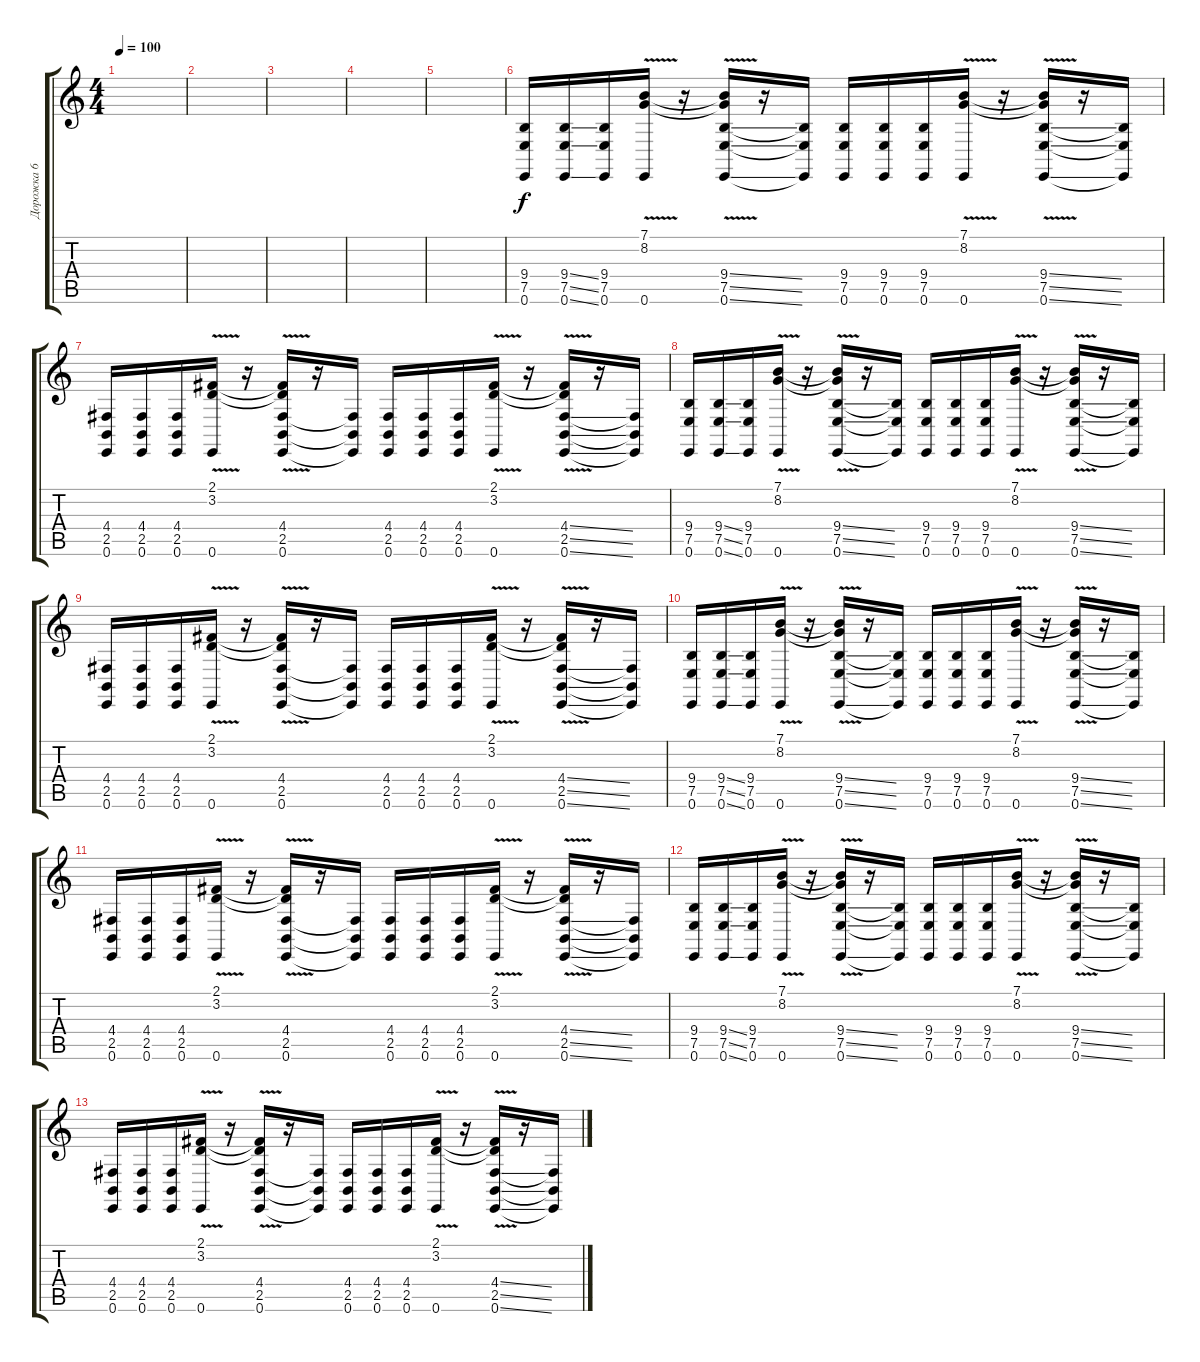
\track ("Дорожка 6" "Дорожка 6") {instrument lead1square}
\staff {score tabs}
\tuning (E4 B3 G3 D3 A2 E2) {hide}
\ts (4 4)
\tempo 100
\clef g2
\ks c
|
|
|
|
|
(9.4 7.5 0.6).16 (9.4{ss} 7.5{ss} 0.6{ss}).16 (9.4 7.5 0.6).16 (7.1{v} 8.2{v} 0.6).16 r.16 (7.1{t} 8.2{t} 9.4{ss} 7.5{ss} 0.6{ss}).16 r.16 (9.4{t} 7.5{t} 0.6{t}).16 (9.4 7.5 0.6).16 (9.4 7.5 0.6).16 (9.4 7.5 0.6).16 (7.1{v} 8.2{v} 0.6).16 r.16 (7.1{t} 8.2{t} 9.4{ss} 7.5{ss} 0.6{ss}).16 r.16 (9.4{t} 7.5{t} 0.6{t}).16 |
(4.4 2.5 0.6).16 (4.4 2.5 0.6).16 (4.4 2.5 0.6).16 (2.1{v} 3.2{v} 0.6).16 r.16 (2.1{t} 3.2{t} 4.4 2.5 0.6).16 r.16 (4.4{t} 2.5{t} 0.6{t}).16 (4.4 2.5 0.6).16 (4.4 2.5 0.6).16 (4.4 2.5 0.6).16 (2.1{v} 3.2{v} 0.6).16 r.16 (2.1{t} 3.2{t} 4.4{ss} 2.5{ss} 0.6{ss}).16 r.16 (4.4{t} 2.5{t} 0.6{t}).16 |
(9.4 7.5 0.6).16 (9.4{ss} 7.5{ss} 0.6{ss}).16 (9.4 7.5 0.6).16 (7.1{v} 8.2{v} 0.6).16 r.16 (7.1{t} 8.2{t} 9.4{ss} 7.5{ss} 0.6{ss}).16 r.16 (9.4{t} 7.5{t} 0.6{t}).16 (9.4 7.5 0.6).16 (9.4 7.5 0.6).16 (9.4 7.5 0.6).16 (7.1{v} 8.2{v} 0.6).16 r.16 (7.1{t} 8.2{t} 9.4{ss} 7.5{ss} 0.6{ss}).16 r.16 (9.4{t} 7.5{t} 0.6{t}).16 |
(4.4 2.5 0.6).16 (4.4 2.5 0.6).16 (4.4 2.5 0.6).16 (2.1{v} 3.2{v} 0.6).16 r.16 (2.1{t} 3.2{t} 4.4 2.5 0.6).16 r.16 (4.4{t} 2.5{t} 0.6{t}).16 (4.4 2.5 0.6).16 (4.4 2.5 0.6).16 (4.4 2.5 0.6).16 (2.1{v} 3.2{v} 0.6).16 r.16 (2.1{t} 3.2{t} 4.4{ss} 2.5{ss} 0.6{ss}).16 r.16 (4.4{t} 2.5{t} 0.6{t}).16 |
(9.4 7.5 0.6).16 (9.4{ss} 7.5{ss} 0.6{ss}).16 (9.4 7.5 0.6).16 (7.1{v} 8.2{v} 0.6).16 r.16 (7.1{t} 8.2{t} 9.4{ss} 7.5{ss} 0.6{ss}).16 r.16 (9.4{t} 7.5{t} 0.6{t}).16 (9.4 7.5 0.6).16 (9.4 7.5 0.6).16 (9.4 7.5 0.6).16 (7.1{v} 8.2{v} 0.6).16 r.16 (7.1{t} 8.2{t} 9.4{ss} 7.5{ss} 0.6{ss}).16 r.16 (9.4{t} 7.5{t} 0.6{t}).16 |
(4.4 2.5 0.6).16 (4.4 2.5 0.6).16 (4.4 2.5 0.6).16 (2.1{v} 3.2{v} 0.6).16 r.16 (2.1{t} 3.2{t} 4.4 2.5 0.6).16 r.16 (4.4{t} 2.5{t} 0.6{t}).16 (4.4 2.5 0.6).16 (4.4 2.5 0.6).16 (4.4 2.5 0.6).16 (2.1{v} 3.2{v} 0.6).16 r.16 (2.1{t} 3.2{t} 4.4{ss} 2.5{ss} 0.6{ss}).16 r.16 (4.4{t} 2.5{t} 0.6{t}).16 |
(9.4 7.5 0.6).16 (9.4{ss} 7.5{ss} 0.6{ss}).16 (9.4 7.5 0.6).16 (7.1{v} 8.2{v} 0.6).16 r.16 (7.1{t} 8.2{t} 9.4{ss} 7.5{ss} 0.6{ss}).16 r.16 (9.4{t} 7.5{t} 0.6{t}).16 (9.4 7.5 0.6).16 (9.4 7.5 0.6).16 (9.4 7.5 0.6).16 (7.1{v} 8.2{v} 0.6).16 r.16 (7.1{t} 8.2{t} 9.4{ss} 7.5{ss} 0.6{ss}).16 r.16 (9.4{t} 7.5{t} 0.6{t}).16 |
(4.4 2.5 0.6).16 (4.4 2.5 0.6).16 (4.4 2.5 0.6).16 (2.1{v} 3.2{v} 0.6).16 r.16 (2.1{t} 3.2{t} 4.4 2.5 0.6).16 r.16 (4.4{t} 2.5{t} 0.6{t}).16 (4.4 2.5 0.6).16 (4.4 2.5 0.6).16 (4.4 2.5 0.6).16 (2.1{v} 3.2{v} 0.6).16 r.16 (2.1{t} 3.2{t} 4.4{ss} 2.5{ss} 0.6{ss}).16 r.16 (4.4{t} 2.5{t} 0.6{t}).16
